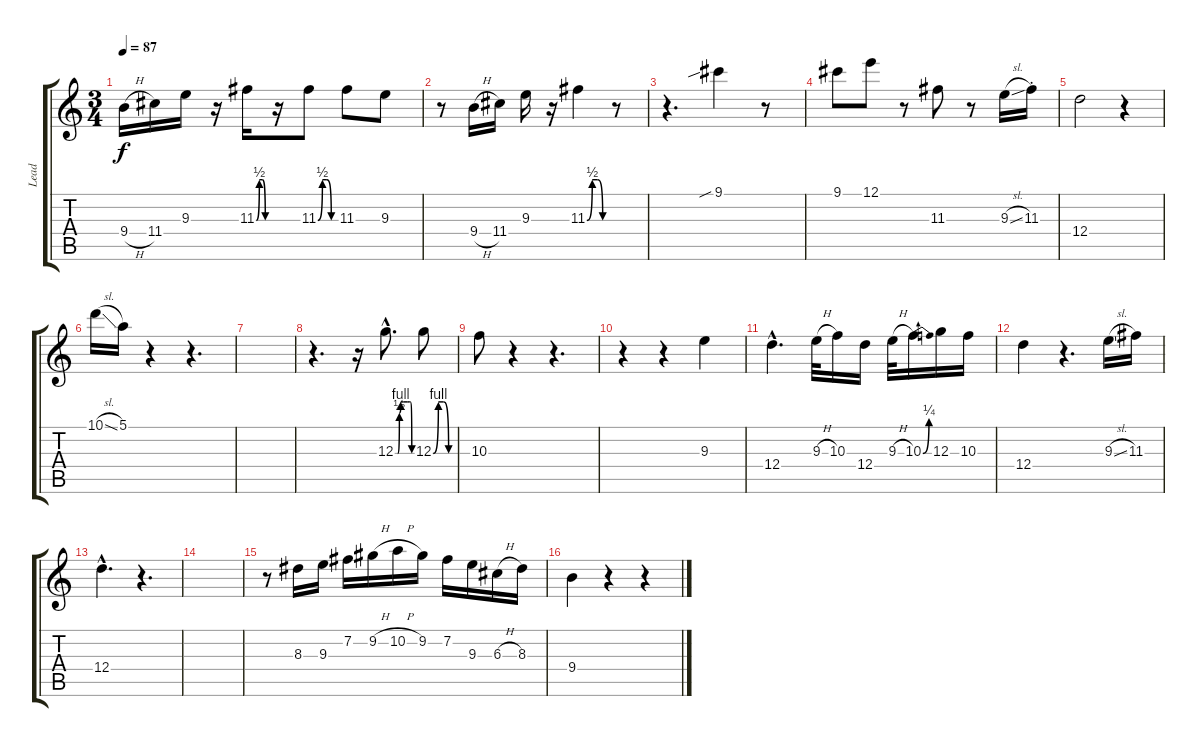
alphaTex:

\track ("Lead" "Lead") {instrument overdrivenguitar}
\staff {score tabs}
\tuning (E4 B3 G3 D3 A2 E2) {hide}
\ts (3 4)
\tempo 87
\clef g2
\ks c
9.4{h}.16{dy f} 11.4.16 9.3.16 r.16 11.3{be (custom 0 0 15 2 30 2 45 0 60 0)}.16 r.16 11.3{be (custom 0 0 15 2 30 2 45 0 60 0)}.8 11.3.8 9.3.8 |
r.8 9.4{h}.16 11.4.16 9.3.16 r.16 11.3{be (custom 0 0 15 2 30 2 45 0 60 0)}.4 r.8 |
r.4{d} 9.1{sib}.4 r.8 |
9.1.8 12.1.8 r.8 11.3.8 r.8 9.3{sl}.16 11.3{st}.16 |
12.4.2 r.4 |
10.1{sl}.16 5.1.16 r.4 r.4{d} |
|
r.4{d} r.16 12.3{be (custom 0 0 9 0 15 2 20 4 30 4 45 4 50 4 55 4 60 0) hac}.8{d} 12.3{be (custom 0 0 15 4 30 4 45 0 60 0)}.8 |
10.3.8 r.4 r.4{d} |
r.4 r.4 9.3.4 |
12.4{hac}.4{d} 9.3{h}.32 10.3.16 12.4.16 9.3{h}.32 10.3{be (bend 0 0 60 1)}.16 12.3.16 10.3.16 |
12.4.4 r.4{d} 9.3{sl}.16 11.3.16 |
12.4{hac}.4{d} r.4{d} |
|
r.8 8.3.16 9.3.16 7.2.16 9.2{h}.16 10.2{h}.16 9.2.16 7.2.16 9.3.16 6.3{h}.16 8.3.16 |
9.4.4 r.4 r.4
